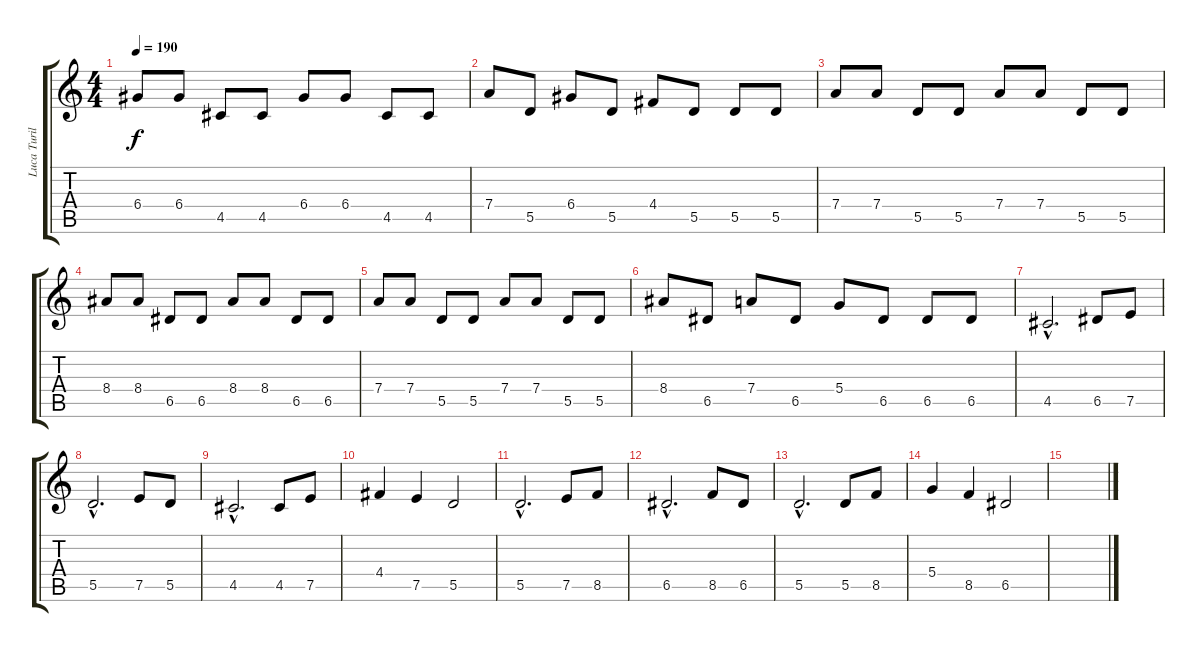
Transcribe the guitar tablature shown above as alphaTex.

\track ("Luca Turilli" "Luca Turil") {instrument distortionguitar}
\staff {score tabs}
\tuning (E4 B3 G3 D3 A2 E2) {hide}
\ts (4 4)
\tempo 190
\clef g2
\ks c
6.4.8{dy f} 6.4.8 4.5.8 4.5.8 6.4.8 6.4.8 4.5.8 4.5.8 |
7.4.8 5.5.8 6.4.8 5.5.8 4.4.8 5.5.8 5.5.8 5.5.8 |
7.4.8 7.4.8 5.5.8 5.5.8 7.4.8 7.4.8 5.5.8 5.5.8 |
8.4.8 8.4.8 6.5.8 6.5.8 8.4.8 8.4.8 6.5.8 6.5.8 |
7.4.8 7.4.8 5.5.8 5.5.8 7.4.8 7.4.8 5.5.8 5.5.8 |
8.4.8 6.5.8 7.4.8 6.5.8 5.4.8 6.5.8 6.5.8 6.5.8 |
\section ("" "")
4.5{hac}.2{d} 6.5.8 7.5.8 |
5.5{hac}.2{d} 7.5.8 5.5.8 |
4.5{hac}.2{d} 4.5.8 7.5.8 |
4.4.4 7.5.4 5.5.2 |
5.5{hac}.2{d} 7.5.8 8.5.8 |
6.5{hac}.2{d} 8.5.8 6.5.8 |
5.5{hac}.2{d} 5.5.8 8.5.8 |
5.4.4 8.5.4 6.5.2 |
\section ("" "")
